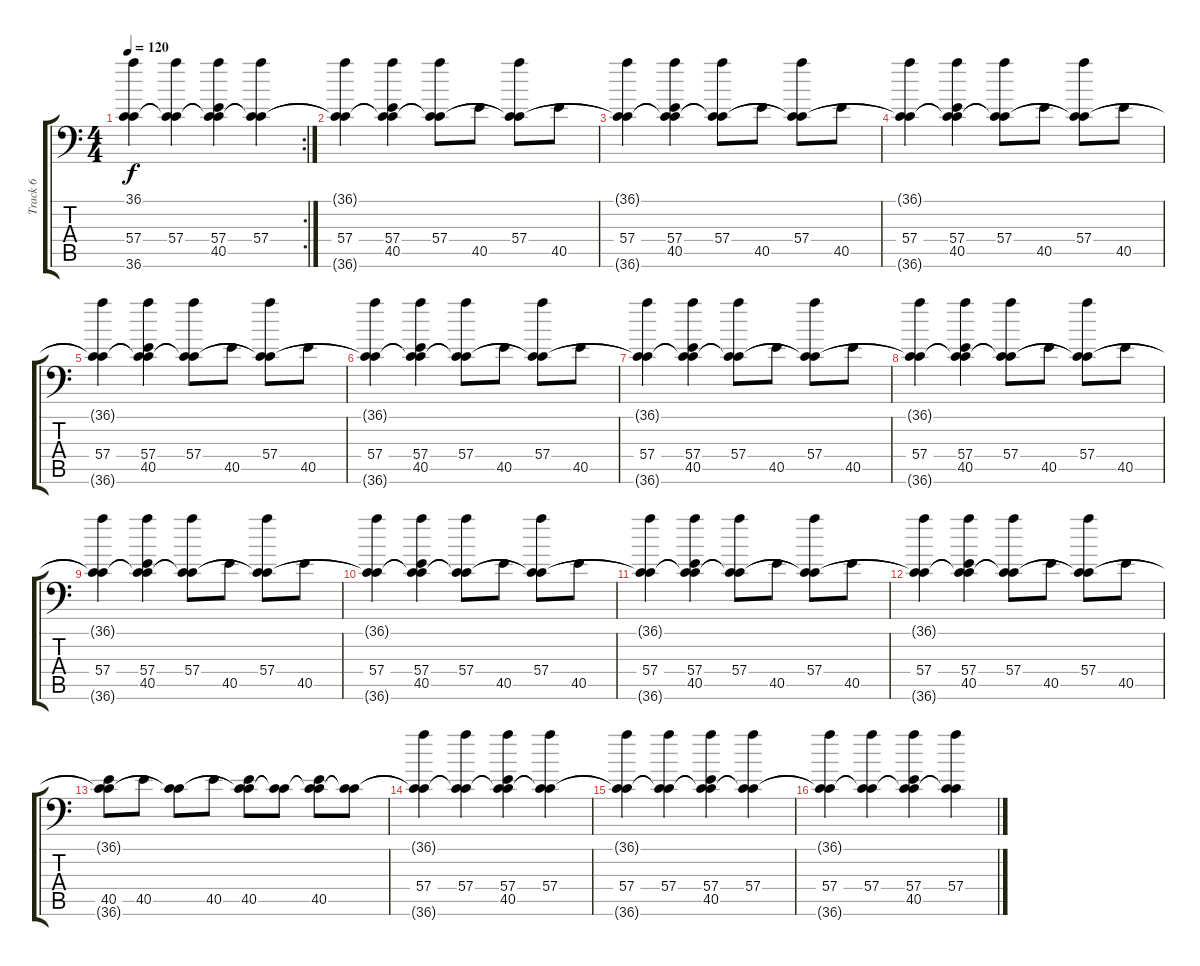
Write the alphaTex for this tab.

\track ("Track 6" "Track 6") {instrument acousticgrandpiano}
\staff {score tabs}
\tuning (C-1 C-1 C-1 C-1 C-1 C-1) {hide}
\rc 2
\ts (4 4)
\tempo 120
\clef f4
\ks c
(36.1{t} 57.4 36.6{t}).4{dy f} (36.1{t} 57.4 36.6{t}).4 (36.1{t} 57.4 40.5 36.6{t}).4 (36.1{t} 57.4 36.6{t}).4 |
(36.1{t} 57.4 36.6{t}).4 (36.1{t} 57.4 40.5 36.6{t}).4 (36.1{t} 57.4 36.6{t}).8 40.5.8 (36.1{t} 57.4 36.6{t}).8 40.5.8 |
(36.1{t} 57.4 36.6{t}).4 (36.1{t} 57.4 40.5 36.6{t}).4 (36.1{t} 57.4 36.6{t}).8 40.5.8 (36.1{t} 57.4 36.6{t}).8 40.5.8 |
(36.1{t} 57.4 36.6{t}).4 (36.1{t} 57.4 40.5 36.6{t}).4 (36.1{t} 57.4 36.6{t}).8 40.5.8 (36.1{t} 57.4 36.6{t}).8 40.5.8 |
(36.1{t} 57.4 36.6{t}).4 (36.1{t} 57.4 40.5 36.6{t}).4 (36.1{t} 57.4 36.6{t}).8 40.5.8 (36.1{t} 57.4 36.6{t}).8 40.5.8 |
(36.1{t} 57.4 36.6{t}).4 (36.1{t} 57.4 40.5 36.6{t}).4 (36.1{t} 57.4 36.6{t}).8 40.5.8 (36.1{t} 57.4 36.6{t}).8 40.5.8 |
(36.1{t} 57.4 36.6{t}).4 (36.1{t} 57.4 40.5 36.6{t}).4 (36.1{t} 57.4 36.6{t}).8 40.5.8 (36.1{t} 57.4 36.6{t}).8 40.5.8 |
(36.1{t} 57.4 36.6{t}).4 (36.1{t} 57.4 40.5 36.6{t}).4 (36.1{t} 57.4 36.6{t}).8 40.5.8 (36.1{t} 57.4 36.6{t}).8 40.5.8 |
(36.1{t} 57.4 36.6{t}).4 (36.1{t} 57.4 40.5 36.6{t}).4 (36.1{t} 57.4 36.6{t}).8 40.5.8 (36.1{t} 57.4 36.6{t}).8 40.5.8 |
(36.1{t} 57.4 36.6{t}).4 (36.1{t} 57.4 40.5 36.6{t}).4 (36.1{t} 57.4 36.6{t}).8 40.5.8 (36.1{t} 57.4 36.6{t}).8 40.5.8 |
(36.1{t} 57.4 36.6{t}).4 (36.1{t} 57.4 40.5 36.6{t}).4 (36.1{t} 57.4 36.6{t}).8 40.5.8 (36.1{t} 57.4 36.6{t}).8 40.5.8 |
(36.1{t} 57.4 36.6{t}).4 (36.1{t} 57.4 40.5 36.6{t}).4 (36.1{t} 57.4 36.6{t}).8 40.5.8 (36.1{t} 57.4 36.6{t}).8 40.5.8 |
(36.1{t} 40.5 36.6{t}).8 40.5.8 (36.1{t} 36.6{t}).8 40.5.8 (36.1{t} 40.5 36.6{t}).8 (36.1{t} 36.6{t}).8 (36.1{t} 40.5 36.6{t}).8 (36.1{t} 36.6{t}).8 |
(36.1{t} 57.4 36.6{t}).4 (36.1{t} 57.4 36.6{t}).4 (36.1{t} 57.4 40.5 36.6{t}).4 (36.1{t} 57.4 36.6{t}).4 |
(36.1{t} 57.4 36.6{t}).4 (36.1{t} 57.4 36.6{t}).4 (36.1{t} 57.4 40.5 36.6{t}).4 (36.1{t} 57.4 36.6{t}).4 |
(36.1{t} 57.4 36.6{t}).4 (36.1{t} 57.4 36.6{t}).4 (36.1{t} 57.4 40.5 36.6{t}).4 (36.1{t} 57.4 36.6{t}).4
